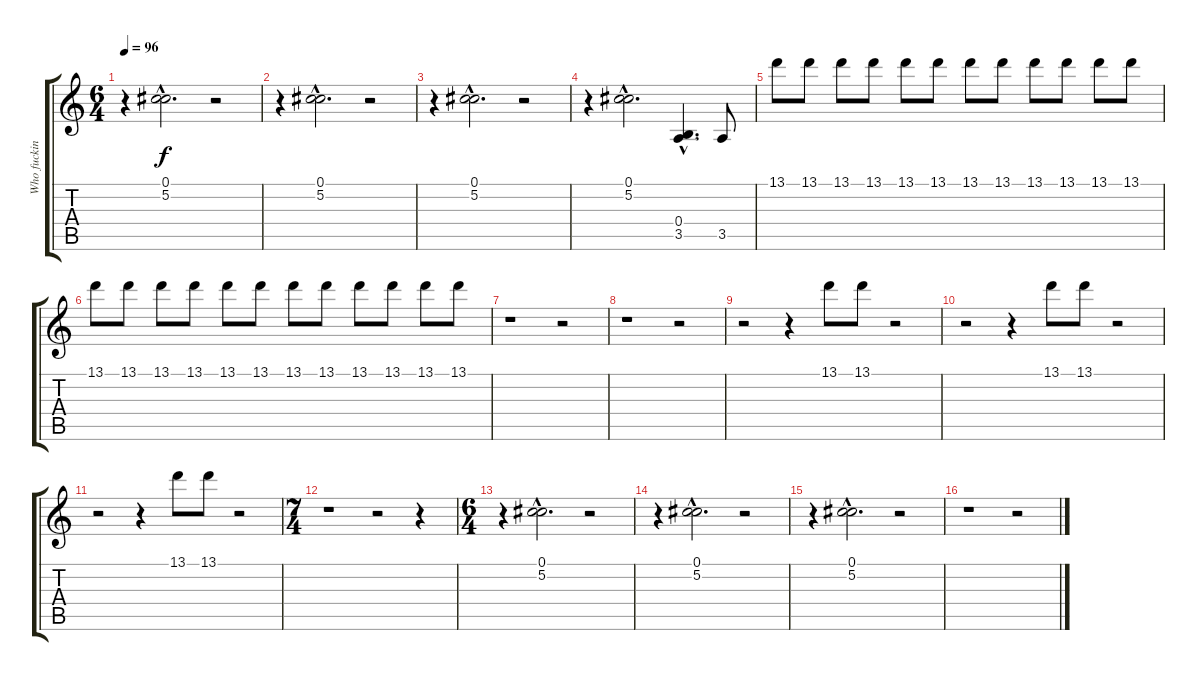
\track ("Who fucking knows - Fills" "Who fuckin") {instrument distortionguitar}
\staff {score tabs}
\tuning (Db4 Ab3 E3 B2 Gb2 B1) {hide}
\ts (6 4)
\tempo 96
\clef g2
\ks c
r.4{dy f} (0.1{hac} 5.2{hac}).2{d} r.2 |
r.4 (0.1{hac} 5.2{hac}).2{d} r.2 |
r.4 (0.1{hac} 5.2{hac}).2{d} r.2 |
r.4 (0.1{hac} 5.2{hac}).2{d} (0.4{hac} 3.5{hac}).4{d} 3.5.8 |
13.1.8{volume 8} 13.1.8 13.1.8 13.1.8 13.1.8 13.1.8 13.1.8 13.1.8 13.1.8 13.1.8 13.1.8 13.1.8 |
13.1.8 13.1.8 13.1.8 13.1.8 13.1.8 13.1.8 13.1.8 13.1.8 13.1.8 13.1.8 13.1.8 13.1.8 |
r.1 r.2 |
r.1 r.2 |
r.2 r.4 13.1.8 13.1.8 r.2 |
r.2 r.4 13.1.8 13.1.8 r.2 |
r.2 r.4 13.1.8 13.1.8 r.2 |
\ts (7 4)
r.1 r.2 r.4 |
\ts (6 4)
r.4 (0.1{hac} 5.2{hac}).2{d} r.2 |
r.4 (0.1{hac} 5.2{hac}).2{d} r.2 |
r.4 (0.1{hac} 5.2{hac}).2{d} r.2 |
r.1 r.2
